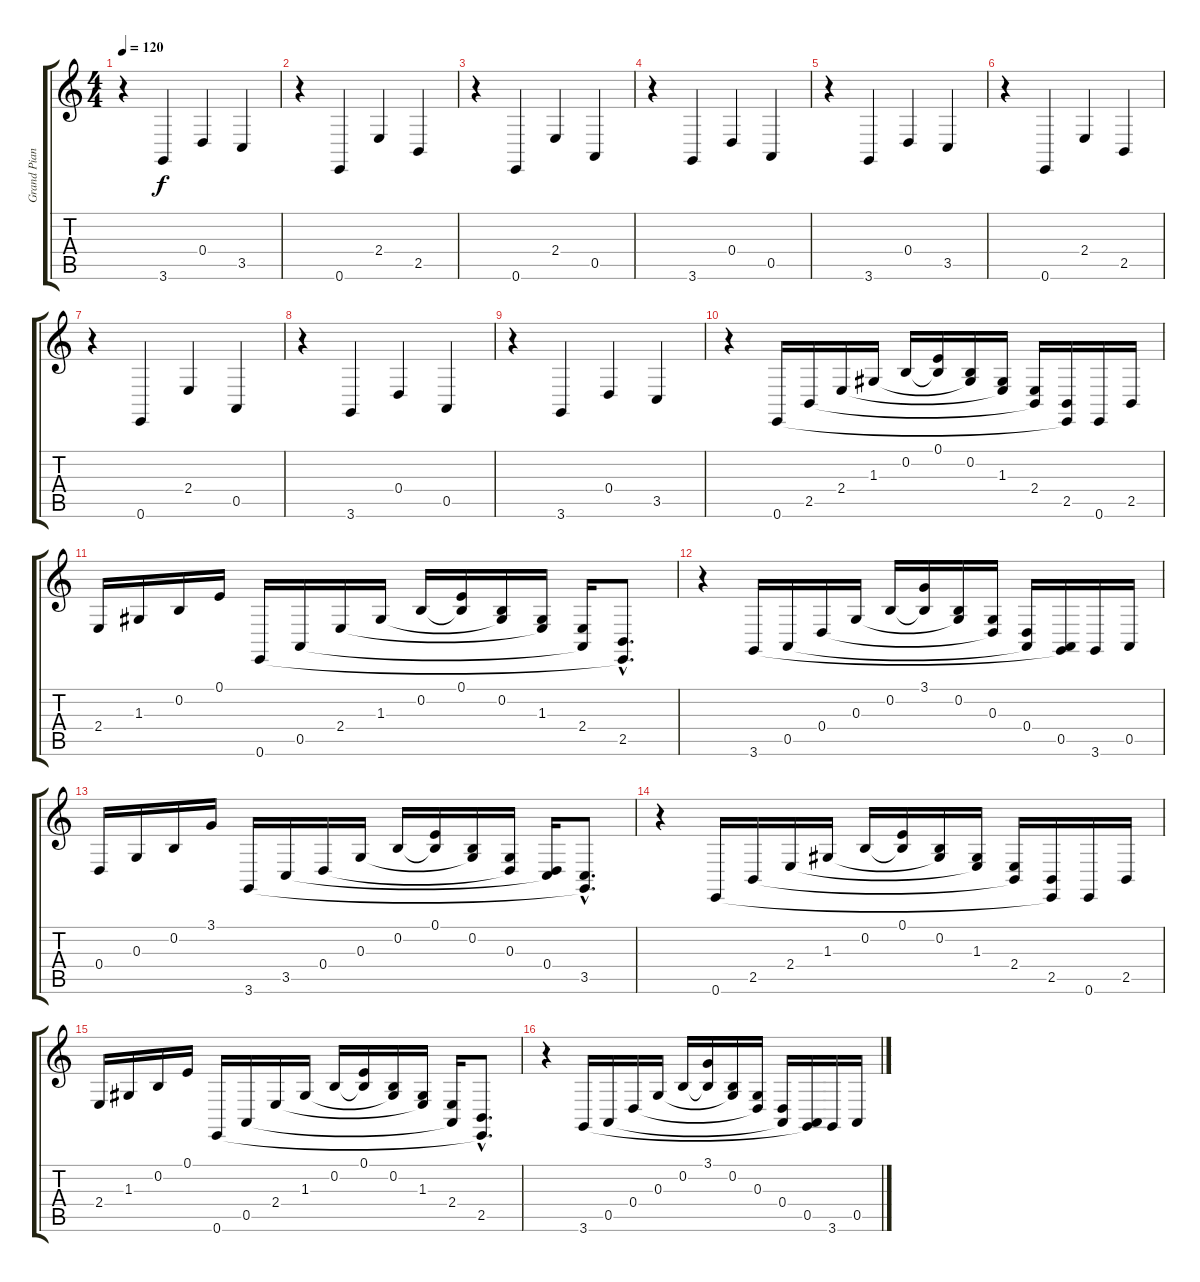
\track ("Grand Piano" "Grand Pian") {instrument acousticgrandpiano}
\staff {score tabs}
\tuning (E4 B3 G3 D3 A2 E2) {hide}
\ts (4 4)
\tempo 120
\clef g2
\ks c
r.4{dy f} 3.6.4 0.4.4 3.5.4 |
r.4 0.6.4 2.4.4 2.5.4 |
r.4 0.6.4 2.4.4 0.5.4 |
r.4 3.6.4 0.4.4 0.5.4 |
r.4 3.6.4 0.4.4 3.5.4 |
r.4 0.6.4 2.4.4 2.5.4 |
r.4 0.6.4 2.4.4 0.5.4 |
r.4 3.6.4 0.4.4 0.5.4 |
r.4 3.6.4 0.4.4 3.5.4 |
r.4 0.6.16 2.5.16 2.4.16 1.3.16 0.2.16 (0.1 0.2{t}).16 (0.2 1.3{t}).16 (1.3 2.4{t}).16 (2.4 2.5{t}).16 (2.5 0.6{t}).16 0.6.16 2.5.16 |
2.4.16 1.3.16 0.2.16 0.1.16 0.6.16 0.5.16 2.4.16 1.3.16 0.2.16 (0.1 0.2{t}).16 (0.2 1.3{t}).16 (1.3 2.4{t}).16 (2.4 0.5{t}).16 (2.5{hac} 0.6{hac t}).8{d} |
r.4 3.6.16 0.5.16 0.4.16 0.3.16 0.2.16 (3.1 0.2{t}).16 (0.2 0.3{t}).16 (0.3 0.4{t}).16 (0.4 0.5{t}).16 (0.5 3.6{t}).16 3.6.16 0.5.16 |
0.4.16 0.3.16 0.2.16 3.1.16 3.6.16 3.5.16 0.4.16 0.3.16 0.2.16 (0.1 0.2{t}).16 (0.2 0.3{t}).16 (0.3 0.4{t}).16 (0.4 3.5{t}).16 (3.5{hac} 3.6{hac t}).8{d} |
r.4 0.6.16 2.5.16 2.4.16 1.3.16 0.2.16 (0.1 0.2{t}).16 (0.2 1.3{t}).16 (1.3 2.4{t}).16 (2.4 2.5{t}).16 (2.5 0.6{t}).16 0.6.16 2.5.16 |
2.4.16 1.3.16 0.2.16 0.1.16 0.6.16 0.5.16 2.4.16 1.3.16 0.2.16 (0.1 0.2{t}).16 (0.2 1.3{t}).16 (1.3 2.4{t}).16 (2.4 0.5{t}).16 (2.5{hac} 0.6{hac t}).8{d} |
r.4 3.6.16 0.5.16 0.4.16 0.3.16 0.2.16 (3.1 0.2{t}).16 (0.2 0.3{t}).16 (0.3 0.4{t}).16 (0.4 0.5{t}).16 (0.5 3.6{t}).16 3.6.16 0.5.16
